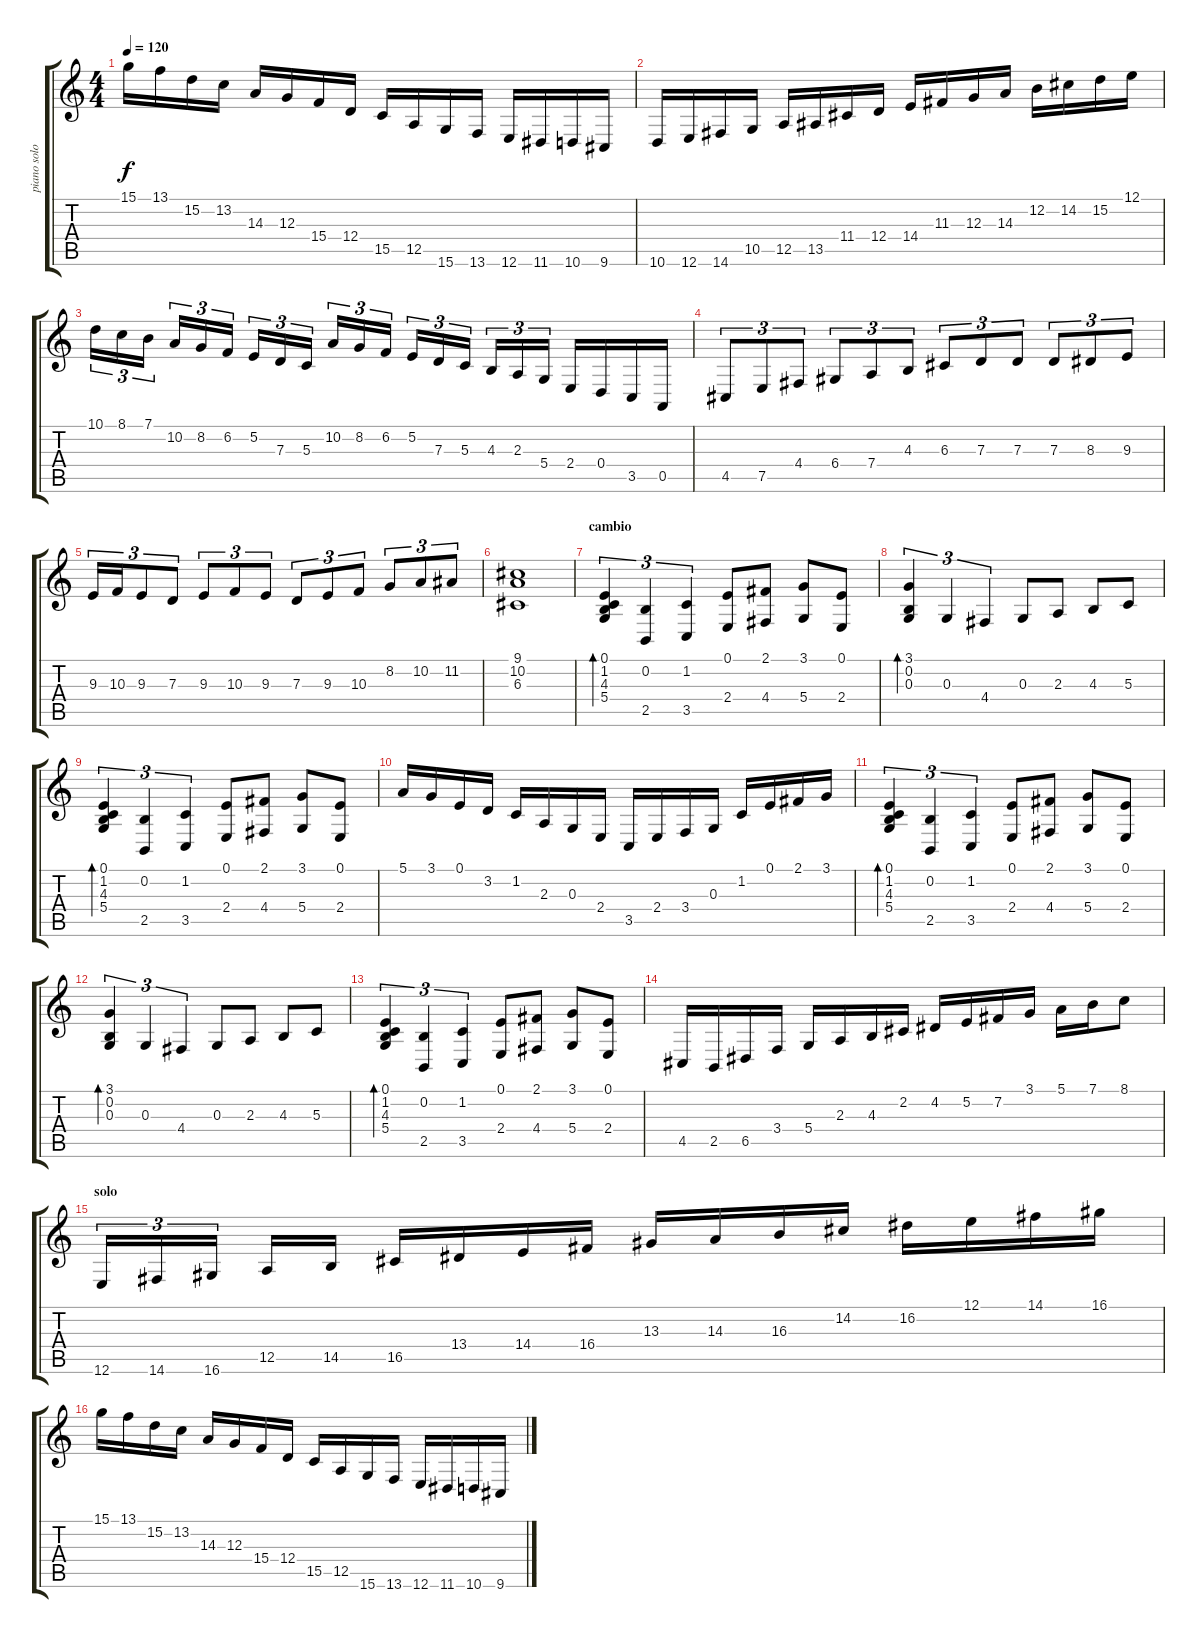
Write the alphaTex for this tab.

\track ("piano solo" "piano solo") {instrument acousticgrandpiano}
\staff {score tabs}
\tuning (E4 B3 G3 D3 A2 E2) {hide}
\ts (4 4)
\tempo 120
\clef g2
\ks c
15.1.16{dy f} 13.1.16 15.2.16 13.2.16 14.3.16 12.3.16 15.4.16 12.4.16 15.5.16 12.5.16 15.6.16 13.6.16 12.6.16 11.6.16 10.6.16 9.6.16 |
10.6.16 12.6.16 14.6.16 10.5.16 12.5.16 13.5.16 11.4.16 12.4.16 14.4.16 11.3.16 12.3.16 14.3.16 12.2.16 14.2.16 15.2.16 12.1.16 |
10.1.16{tu (3 2)} 8.1.16{tu (3 2)} 7.1.16{tu (3 2)} 10.2.16{tu (3 2)} 8.2.16{tu (3 2)} 6.2.16{tu (3 2)} 5.2.16{tu (3 2)} 7.3.16{tu (3 2)} 5.3.16{tu (3 2)} 10.2.16{tu (3 2)} 8.2.16{tu (3 2)} 6.2.16{tu (3 2)} 5.2.16{tu (3 2)} 7.3.16{tu (3 2)} 5.3.16{tu (3 2)} 4.3.16{tu (3 2)} 2.3.16{tu (3 2)} 5.4.16{tu (3 2)} 2.4.16 0.4.16 3.5.16 0.5.16 |
4.5.8{tu (3 2)} 7.5.8{tu (3 2)} 4.4.8{tu (3 2)} 6.4.8{tu (3 2)} 7.4.8{tu (3 2)} 4.3.8{tu (3 2)} 6.3.8{tu (3 2)} 7.3.8{tu (3 2)} 7.3.8{tu (3 2)} 7.3.8{tu (3 2)} 8.3.8{tu (3 2)} 9.3.8{tu (3 2)} |
9.3.16{tu (3 2)} 10.3.16{tu (3 2)} 9.3.8{tu (3 2)} 7.3.8{tu (3 2)} 9.3.8{tu (3 2)} 10.3.8{tu (3 2)} 9.3.8{tu (3 2)} 7.3.8{tu (3 2)} 9.3.8{tu (3 2)} 10.3.8{tu (3 2)} 8.2.8{tu (3 2)} 10.2.8{tu (3 2)} 11.2.8{tu (3 2)} |
(9.1 10.2 6.3).1 |
\section ("" "cambio")
(0.1 1.2 4.3 5.4).4{tu (3 2) bd 480} (0.2 2.5).4{tu (3 2)} (1.2 3.5).4{tu (3 2)} (0.1 2.4).8 (2.1 4.4).8 (3.1 5.4).8 (0.1 2.4).8 |
(3.1 0.2 0.3).4{tu (3 2) bd 480} 0.3.4{tu (3 2)} 4.4.4{tu (3 2)} 0.3.8 2.3.8 4.3.8 5.3.8 |
(0.1 1.2 4.3 5.4).4{tu (3 2) bd 480} (0.2 2.5).4{tu (3 2)} (1.2 3.5).4{tu (3 2)} (0.1 2.4).8 (2.1 4.4).8 (3.1 5.4).8 (0.1 2.4).8 |
5.1.16 3.1.16 0.1.16 3.2.16 1.2.16 2.3.16 0.3.16 2.4.16 3.5.16 2.4.16 3.4.16 0.3.16 1.2.16 0.1.16 2.1.16 3.1.16 |
(0.1 1.2 4.3 5.4).4{tu (3 2) bd 480} (0.2 2.5).4{tu (3 2)} (1.2 3.5).4{tu (3 2)} (0.1 2.4).8 (2.1 4.4).8 (3.1 5.4).8 (0.1 2.4).8 |
(3.1 0.2 0.3).4{tu (3 2) bd 480} 0.3.4{tu (3 2)} 4.4.4{tu (3 2)} 0.3.8 2.3.8 4.3.8 5.3.8 |
(0.1 1.2 4.3 5.4).4{tu (3 2) bd 480} (0.2 2.5).4{tu (3 2)} (1.2 3.5).4{tu (3 2)} (0.1 2.4).8 (2.1 4.4).8 (3.1 5.4).8 (0.1 2.4).8 |
4.5.16 2.5.16 6.5.16 3.4.16 5.4.16 2.3.16 4.3.16 2.2.16 4.2.16 5.2.16 7.2.16 3.1.16 5.1.16 7.1.16 8.1.8 |
\section ("" "solo")
12.6.16{tu (3 2)} 14.6.16{tu (3 2)} 16.6.16{tu (3 2)} 12.5.16 14.5.16 16.5.16 13.4.16 14.4.16 16.4.16 13.3.16 14.3.16 16.3.16 14.2.16 16.2.16 12.1.16 14.1.16 16.1.16 |
15.1.16 13.1.16 15.2.16 13.2.16 14.3.16 12.3.16 15.4.16 12.4.16 15.5.16 12.5.16 15.6.16 13.6.16 12.6.16 11.6.16 10.6.16 9.6.16
